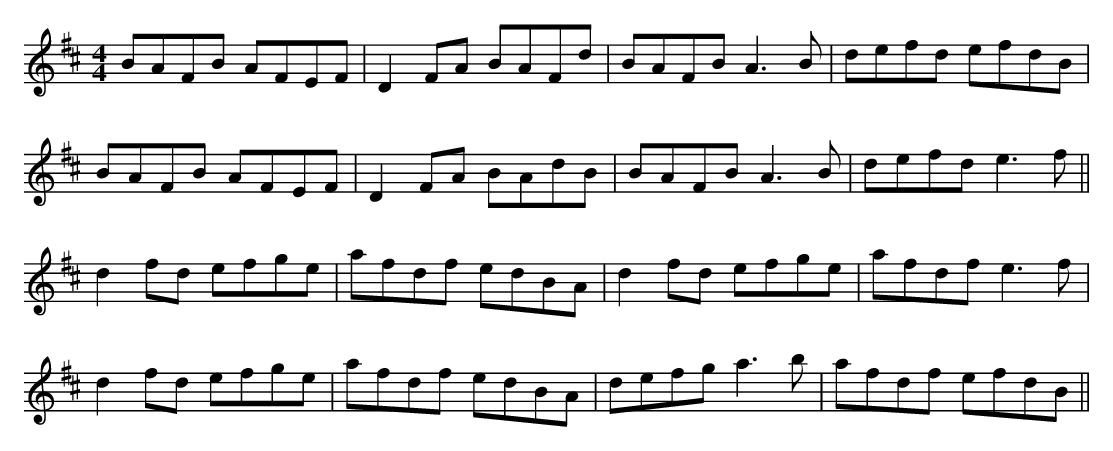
X:1
M:4/4
K:D
BAFB AFEF|D2FA BAFd|BAFB A3B|defd efdB|
BAFB AFEF|D2 FA BAdB|BAFB A3B|defd e3f||
d2fd efge|afdf edBA|d2fd efge|afdf e3f|
d2fd efge|afdf edBA|defg a3b|afdf efdB||
